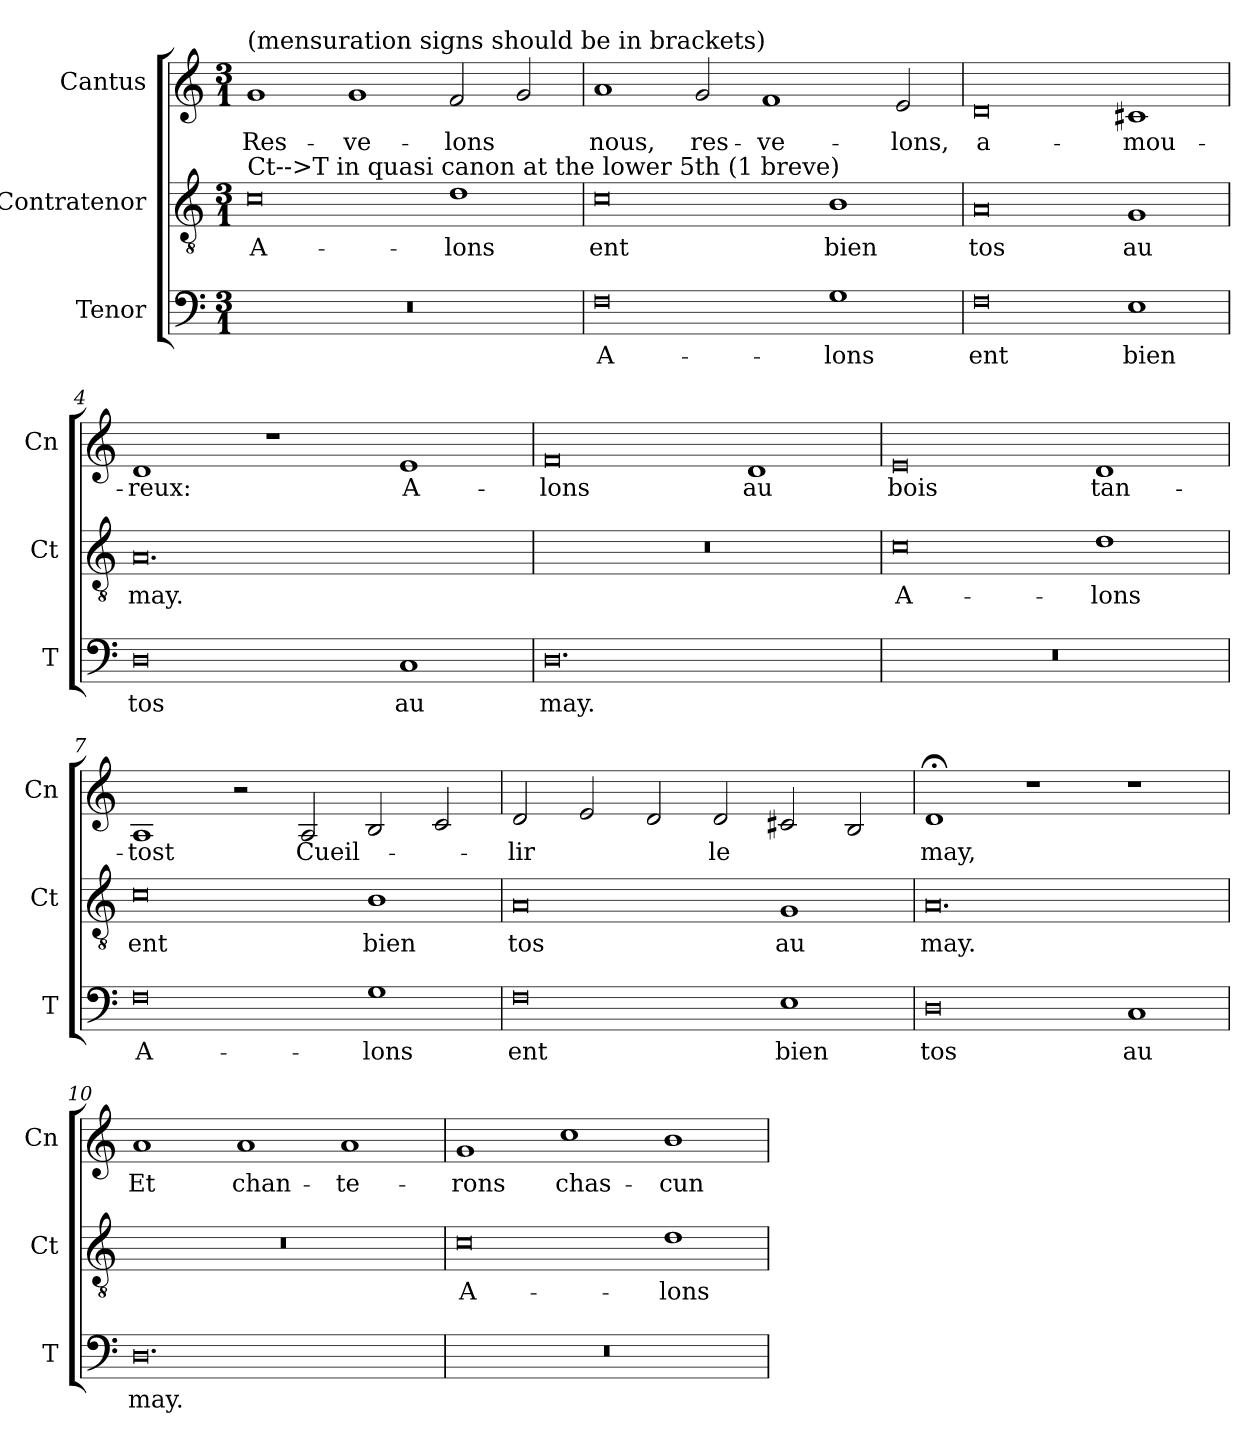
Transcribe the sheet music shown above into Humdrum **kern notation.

**kern	**text	**kern	**text	**kern	**text
*part3	*part3	*part2	*part2	*part1	*part1
*staff3	*staff3	*staff2	*staff2	*staff1	*staff1
*I"Tenor	*	*I"Contratenor	*	*I"Cantus	*
*I'T	*	*I'Ct	*	*I'Cn	*
*clefF4	*	*clefGv2	*	*clefG2	*
*k[]	*	*k[]	*	*k[]	*
*M3/1	*	*M3/1	*	*M3/1	*
*MM520	*	*MM520	*	*MM520	*
=1	=1	=1	=1	=1	=1
!	!	!	!	!LO:TX:a:t=(mensuration signs should be in brackets)	!
!	!	!LO:TX:a:t=Ct-->T in quasi canon at the lower 5th (1 breve)	!	!	!
0.r	.	0c	A-	1g	Res-
.	.	.	.	1g	-ve-
.	.	1d	-lons	2f/	-lons
.	.	.	.	2g/	.
=2	=2	=2	=2	=2	=2
0F	A-	0c	ent	1a	nous,
.	.	.	.	2g/	res-
.	.	.	.	1f	-ve-
1G	-lons	1B	bien	.	.
.	.	.	.	2e/	-lons,
=3	=3	=3	=3	=3	=3
0F	ent	0A	tos	0d	a-
1E	bien	1G	au	1c#X	-mou-
=4	=4	=4	=4	=4	=4
0D	tos	0.A	may.	1d	-reux:
.	.	.	.	1r	.
1C	au	.	.	1e	A-
=5	=5	=5	=5	=5	=5
0.D	may.	0.r	.	0f	-lons
.	.	.	.	1d	au
=6	=6	=6	=6	=6	=6
0.r	.	0c	A-	0e	bois
.	.	1d	-lons	1d	tan-
=7	=7	=7	=7	=7	=7
0F	A-	0c	ent	1A	-tost
.	.	.	.	2r	.
.	.	.	.	2A/	Cueil-
1G	-lons	1B	bien	2B/	.
.	.	.	.	2c/	.
=8	=8	=8	=8	=8	=8
0F	ent	0A	tos	2d/	-lir
.	.	.	.	2e/	.
.	.	.	.	2d/	.
.	.	.	.	2d/	le
1E	bien	1G	au	2c#X/	.
.	.	.	.	2B/	.
=9	=9	=9	=9	=9	=9
0D	tos	0.A	may.	1d;<	may,
.	.	.	.	1r	.
1C	au	.	.	1r	.
=10	=10	=10	=10	=10	=10
0.D	may.	0.r	.	1a	Et
.	.	.	.	1a	chan-
.	.	.	.	1a	-te-
=11	=11	=11	=11	=11	=11
0.r	.	0c	A-	1g	-rons
.	.	.	.	1cc	chas-
.	.	1d	-lons	1b	-cun
=	=	=	=	=	=
*-	*-	*-	*-	*-	*-
